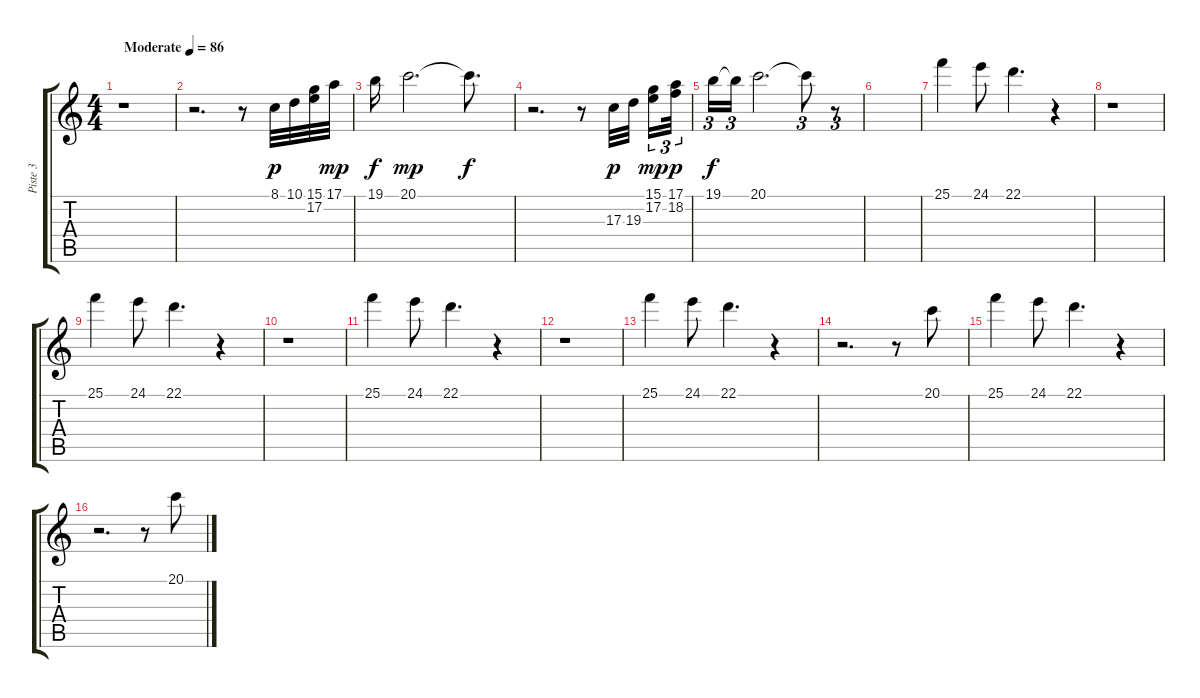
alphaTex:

\track ("Piste 3" "Piste 3") {instrument pad1newage}
\staff {score tabs}
\tuning (E4 B3 G3 D3 A2 E2) {hide}
\ts (4 4)
\tempo (86 "Moderate")
\clef g2
\ks c
r.1{dy p instrument pad1newage} |
r.2{d} r.8 8.1.32 10.1.32 (15.1 17.2).32 17.1.32{dy mp} |
19.1.16{dy f} 20.1.2{d dy mp} 20.1{t}.8{d dy f} |
r.2{d} r.8 17.3.32{dy p} 19.3.32{beam splitsecondary} (15.1 17.2).16{tu (3 2) dy mp} (17.1 18.2).32{tu (3 2) dy p} |
19.1.16{tu (3 2) dy f} 19.1{t}.16{tu (3 2)} 20.1.2{d} 20.1{t}.8{tu (3 2)} r.8{tu (3 2)} |
|
25.1.4 24.1.8 22.1.4{d} r.4 |
r.1 |
25.1.4 24.1.8 22.1.4{d} r.4 |
r.1 |
25.1.4 24.1.8 22.1.4{d} r.4 |
r.1 |
25.1.4 24.1.8 22.1.4{d} r.4 |
r.2{d} r.8 20.1.8 |
25.1.4 24.1.8 22.1.4{d} r.4 |
r.2{d} r.8 20.1.8
